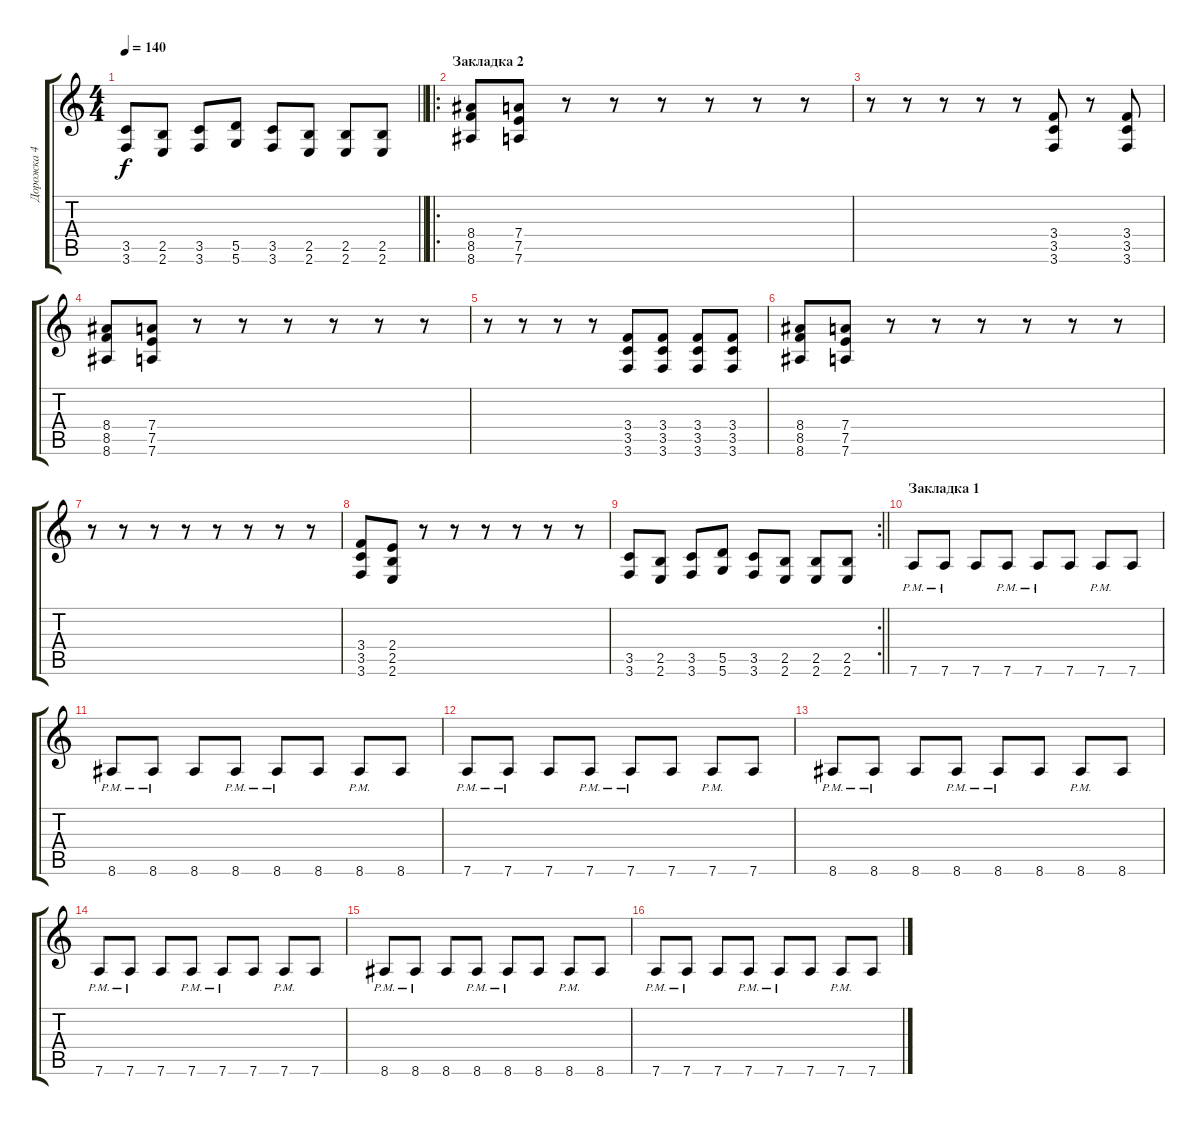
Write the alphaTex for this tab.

\track ("Дорожка 4" "Дорожка 4") {instrument distortionguitar}
\staff {score tabs}
\tuning (E4 B3 G3 D3 A2 D2) {hide}
\ts (4 4)
\tempo 140
\clef g2
\barLineRight lightlight
\ks c
(3.5 3.6).8{dy f} (2.5 2.6).8 (3.5 3.6).8 (5.5 5.6).8 (3.5 3.6).8 (2.5 2.6).8 (2.5 2.6).8 (2.5 2.6).8 |
\ro
\section ("" "Закладка 2")
(8.4 8.5 8.6).8 (7.4 7.5 7.6).8 r.8 r.8 r.8 r.8 r.8 r.8 |
r.8 r.8 r.8 r.8 r.8 (3.4 3.5 3.6).8 r.8 (3.4 3.5 3.6).8 |
(8.4 8.5 8.6).8 (7.4 7.5 7.6).8 r.8 r.8 r.8 r.8 r.8 r.8 |
r.8 r.8 r.8 r.8 (3.4 3.5 3.6).8 (3.4 3.5 3.6).8 (3.4 3.5 3.6).8 (3.4 3.5 3.6).8 |
(8.4 8.5 8.6).8 (7.4 7.5 7.6).8 r.8 r.8 r.8 r.8 r.8 r.8 |
r.8 r.8 r.8 r.8 r.8 r.8 r.8 r.8 |
(3.4 3.5 3.6).8 (2.4 2.5 2.6).8 r.8 r.8 r.8 r.8 r.8 r.8 |
\rc 2
\barLineRight lightlight
(3.5 3.6).8 (2.5 2.6).8 (3.5 3.6).8 (5.5 5.6).8 (3.5 3.6).8 (2.5 2.6).8 (2.5 2.6).8 (2.5 2.6).8 |
\section ("" "Закладка 1")
7.6{pm}.8 7.6{pm}.8 7.6.8 7.6{pm}.8 7.6{pm}.8 7.6.8 7.6{pm}.8 7.6.8 |
8.6{pm}.8 8.6{pm}.8 8.6.8 8.6{pm}.8 8.6{pm}.8 8.6.8 8.6{pm}.8 8.6.8 |
7.6{pm}.8 7.6{pm}.8 7.6.8 7.6{pm}.8 7.6{pm}.8 7.6.8 7.6{pm}.8 7.6.8 |
8.6{pm}.8 8.6{pm}.8 8.6.8 8.6{pm}.8 8.6{pm}.8 8.6.8 8.6{pm}.8 8.6.8 |
7.6{pm}.8{volume 16} 7.6{pm}.8 7.6.8 7.6{pm}.8 7.6{pm}.8 7.6.8 7.6{pm}.8 7.6.8 |
8.6{pm}.8 8.6{pm}.8 8.6.8 8.6{pm}.8 8.6{pm}.8 8.6.8 8.6{pm}.8 8.6.8 |
7.6{pm}.8 7.6{pm}.8 7.6.8 7.6{pm}.8 7.6{pm}.8 7.6.8 7.6{pm}.8 7.6.8
